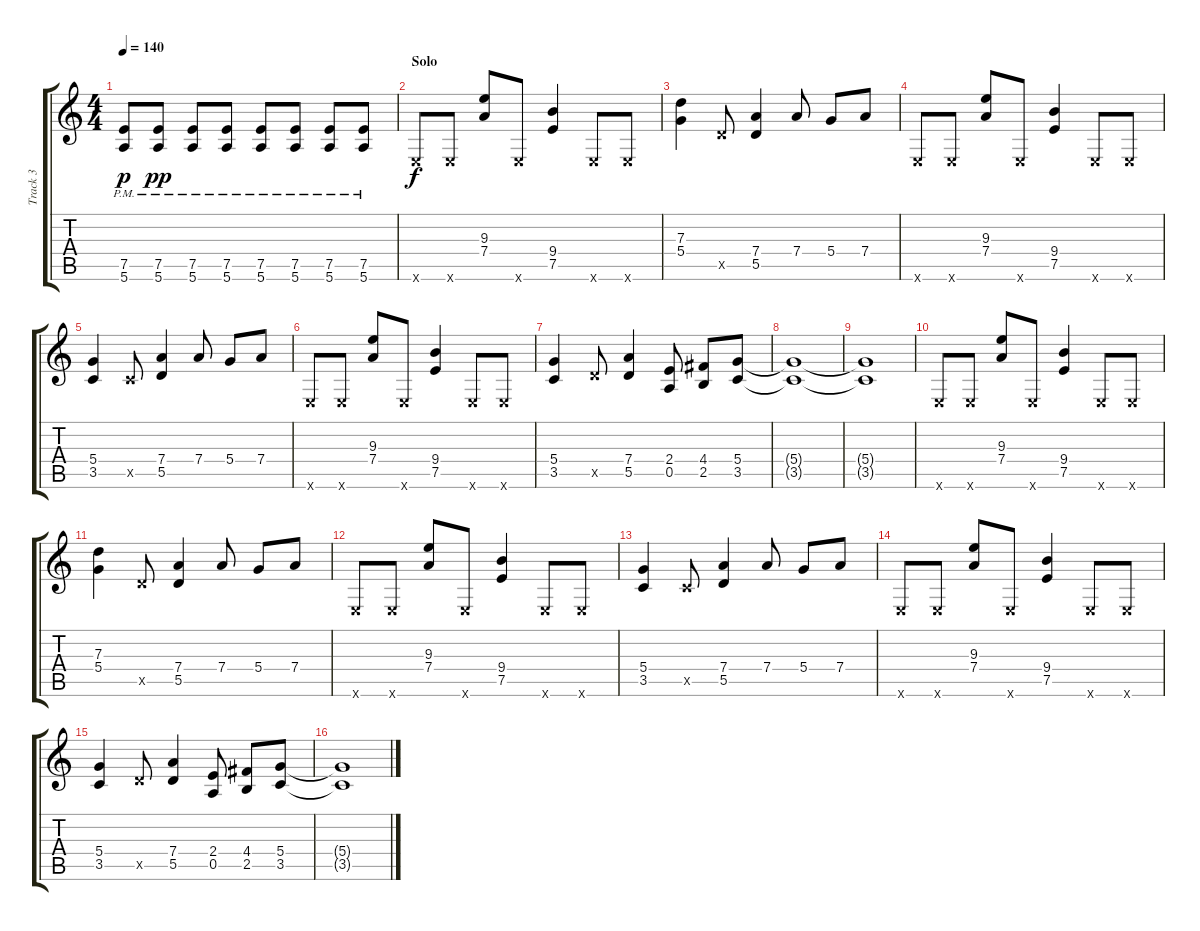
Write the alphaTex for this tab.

\track ("Track 3" "Track 3") {instrument overdrivenguitar}
\staff {score tabs}
\tuning (E4 B3 G3 D3 A2 E2) {hide}
\ts (4 4)
\tempo 140
\clef g2
\ks c
(7.5{pm} 5.6{pm}).8{dy p} (7.5{pm} 5.6{pm}).8{dy pp} (7.5{pm} 5.6{pm}).8 (7.5{pm} 5.6{pm}).8 (7.5{pm} 5.6{pm}).8 (7.5{pm} 5.6{pm}).8 (7.5{pm} 5.6{pm}).8 (7.5{pm} 5.6{pm}).8 |
\section ("" "Solo")
0.6{x}.8{dy f} 0.6{x}.8 (9.3 7.4).8 0.6{x}.8 (9.4 7.5).4 0.6{x}.8 0.6{x}.8 |
(7.3 5.4).4 5.5{x}.8 (7.4 5.5).4 7.4.8 5.4.8 7.4.8 |
0.6{x}.8 0.6{x}.8 (9.3 7.4).8 0.6{x}.8 (9.4 7.5).4 0.6{x}.8 0.6{x}.8 |
(5.4 3.5).4 3.5{x}.8 (7.4 5.5).4 7.4.8 5.4.8 7.4.8 |
0.6{x}.8 0.6{x}.8 (9.3 7.4).8 0.6{x}.8 (9.4 7.5).4 0.6{x}.8 0.6{x}.8 |
(5.4 3.5).4 5.5{x}.8 (7.4 5.5).4 (2.4 0.5).8 (4.4 2.5).8 (5.4 3.5).8 |
(5.4{t} 3.5{t}).1 |
(5.4{t} 3.5{t}).1 |
0.6{x}.8 0.6{x}.8 (9.3 7.4).8 0.6{x}.8 (9.4 7.5).4 0.6{x}.8 0.6{x}.8 |
(7.3 5.4).4 5.5{x}.8 (7.4 5.5).4 7.4.8 5.4.8 7.4.8 |
0.6{x}.8 0.6{x}.8 (9.3 7.4).8 0.6{x}.8 (9.4 7.5).4 0.6{x}.8 0.6{x}.8 |
(5.4 3.5).4 3.5{x}.8 (7.4 5.5).4 7.4.8 5.4.8 7.4.8 |
0.6{x}.8 0.6{x}.8 (9.3 7.4).8 0.6{x}.8 (9.4 7.5).4 0.6{x}.8 0.6{x}.8 |
(5.4 3.5).4 5.5{x}.8 (7.4 5.5).4 (2.4 0.5).8 (4.4 2.5).8 (5.4 3.5).8 |
(5.4{t} 3.5{t}).1
